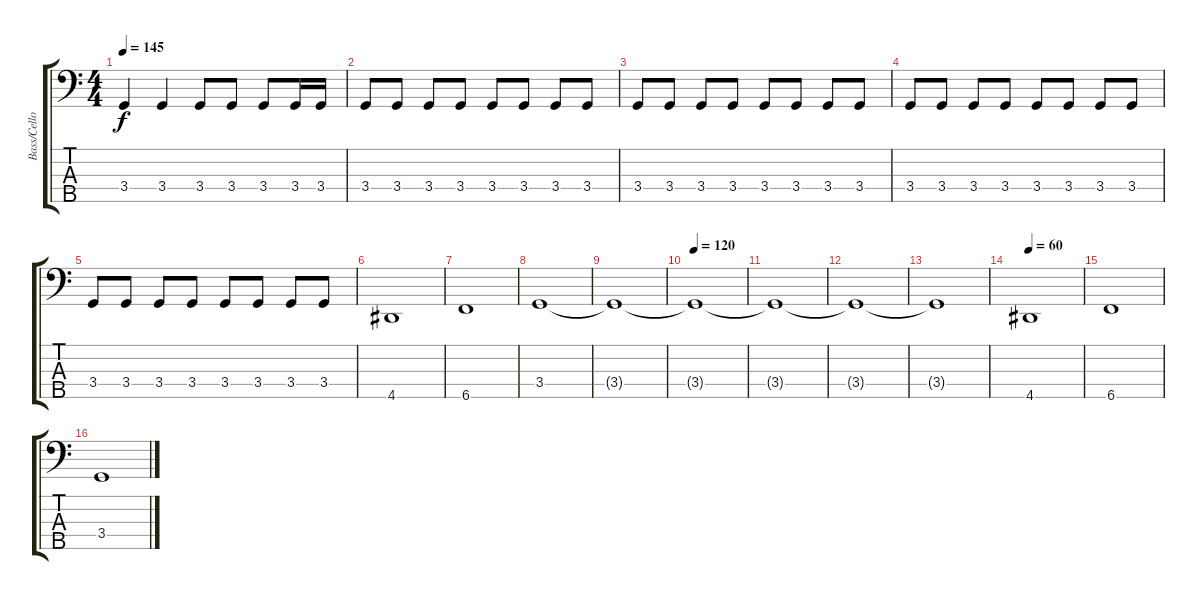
\track ("Bass/Cello" "Bass/Cello") {instrument electricbassfinger}
\staff {score tabs}
\tuning (G2 D2 A1 E1 B0) {hide}
\ts (4 4)
\tempo 145
\clef f4
\ks c
3.4.4{dy f} 3.4.4 3.4.8 3.4.8 3.4.8 3.4.16 3.4.16 |
3.4.8 3.4.8 3.4.8 3.4.8 3.4.8 3.4.8 3.4.8 3.4.8 |
3.4.8 3.4.8 3.4.8 3.4.8 3.4.8 3.4.8 3.4.8 3.4.8 |
3.4.8 3.4.8 3.4.8 3.4.8 3.4.8 3.4.8 3.4.8 3.4.8 |
3.4.8 3.4.8 3.4.8 3.4.8 3.4.8 3.4.8 3.4.8 3.4.8 |
4.5.1 |
6.5.1 |
3.4.1{instrument cello} |
3.4{t}.1 |
\tempo 120
3.4{t}.1 |
3.4{t}.1 |
3.4{t}.1 |
3.4{t}.1 |
\tempo 60
4.5.1 |
6.5.1 |
3.4.1
